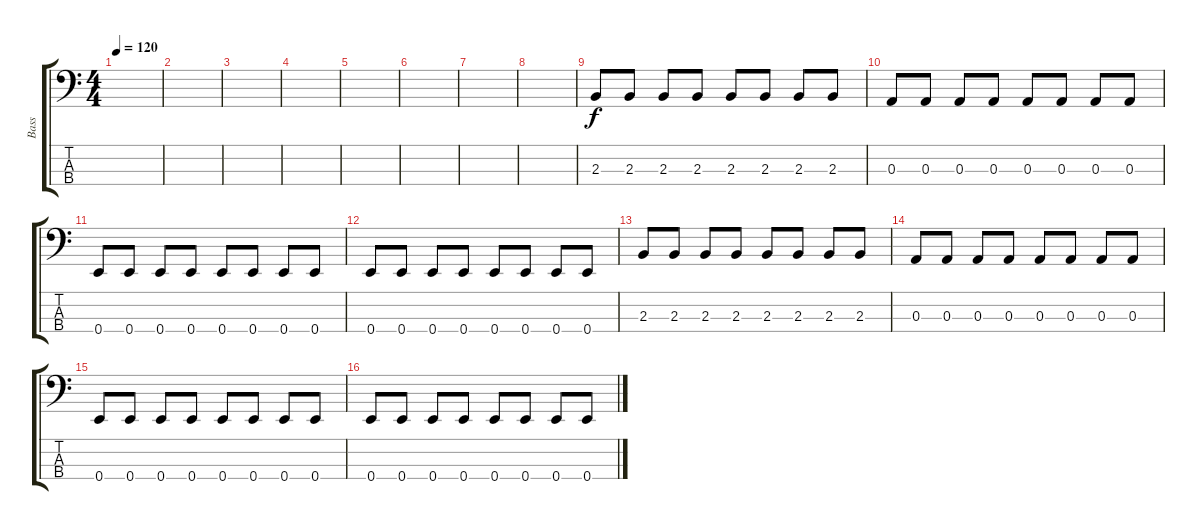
\track ("Bass" "Bass") {instrument electricbassfinger}
\staff {score tabs}
\tuning (G2 D2 A1 E1) {hide}
\ts (4 4)
\tempo 120
\clef f4
\ks c
|
|
|
|
|
|
|
|
2.3.8 2.3.8 2.3.8 2.3.8 2.3.8 2.3.8 2.3.8 2.3.8 |
0.3.8 0.3.8 0.3.8 0.3.8 0.3.8 0.3.8 0.3.8 0.3.8 |
0.4.8 0.4.8 0.4.8 0.4.8 0.4.8 0.4.8 0.4.8 0.4.8 |
0.4.8 0.4.8 0.4.8 0.4.8 0.4.8 0.4.8 0.4.8 0.4.8 |
2.3.8 2.3.8 2.3.8 2.3.8 2.3.8 2.3.8 2.3.8 2.3.8 |
0.3.8 0.3.8 0.3.8 0.3.8 0.3.8 0.3.8 0.3.8 0.3.8 |
0.4.8 0.4.8 0.4.8 0.4.8 0.4.8 0.4.8 0.4.8 0.4.8 |
0.4.8 0.4.8 0.4.8 0.4.8 0.4.8 0.4.8 0.4.8 0.4.8
